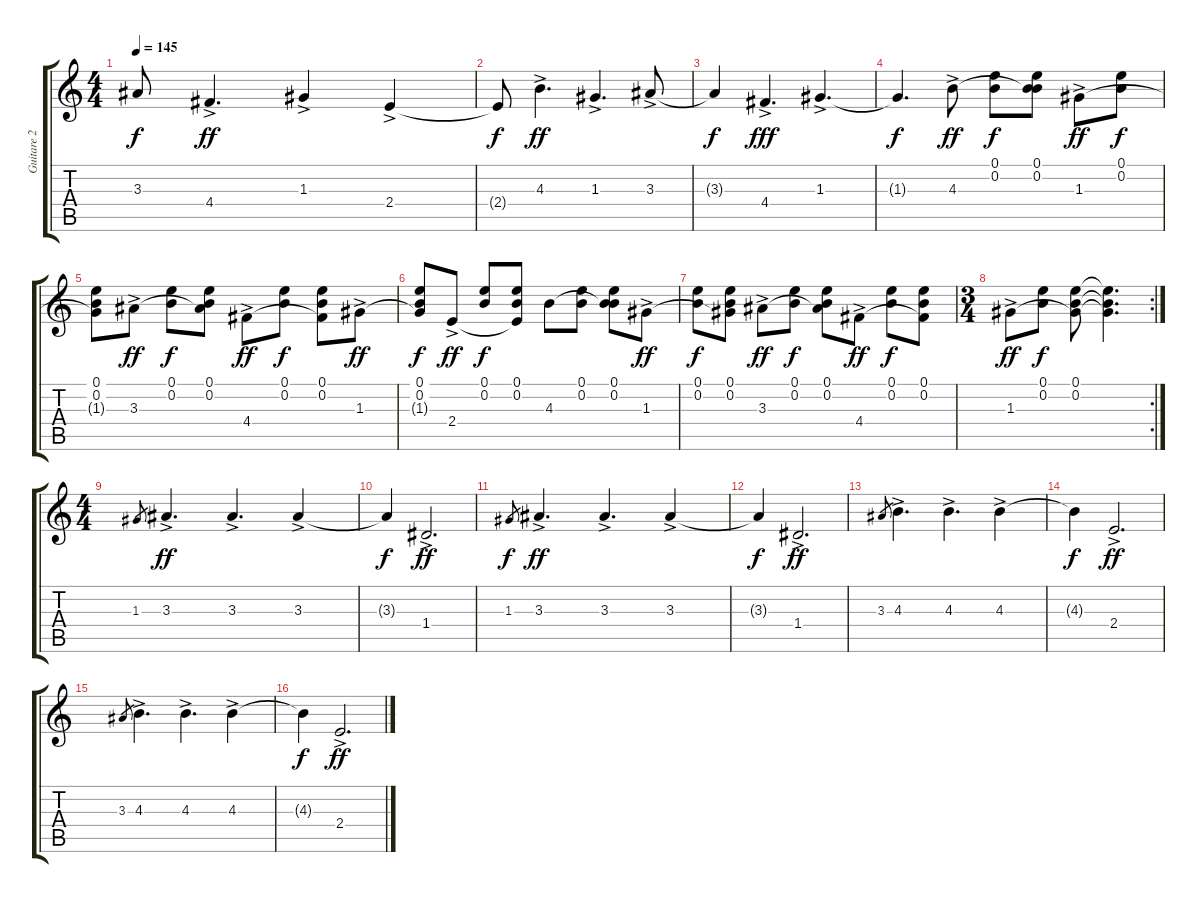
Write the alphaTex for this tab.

\track ("Guitare 2" "Guitare 2") {instrument acousticguitarnylon}
\staff {score tabs}
\tuning (E4 B3 G3 D3 A2 E2) {hide}
\ts (4 4)
\tempo 145
\clef g2
\ks c
3.3{t}.8{dy f} 4.4{ac}.4{d dy ff} 1.3{ac}.4 2.4{ac}.4 |
2.4{t}.8{dy f} 4.3{ac}.4{d dy ff} 1.3{ac}.4{d} 3.3{ac}.8 |
3.3{t}.4{dy f} 4.4{ac}.4{d dy fff} 1.3{ac}.4{d} |
1.3{t}.4{d dy f} 4.3{ac}.8{dy ff} (0.1 0.2).8{dy f} (0.1 0.2 4.3{t}).8 1.3{ac}.8{dy ff} (0.1 0.2).8{dy f} |
(0.1 0.2 1.3{t}).8 3.3{ac}.8{dy ff} (0.1 0.2).8{dy f} (0.1 0.2 3.3{t}).8 4.4{ac}.8{dy ff} (0.1 0.2).8{dy f} (0.1 0.2 4.4{t}).8 1.3{ac}.8{dy ff} |
(0.1 0.2 1.3{t}).8{dy f} 2.4{ac}.8{dy ff} (0.1 0.2).8{dy f} (0.1 0.2 2.4{t}).8 4.3.8 (0.1 0.2).8 (0.1 0.2 4.3{t}).8 1.3{ac}.8{dy ff} |
(0.1 0.2).8{dy f} (0.1 0.2 1.3{t}).8 3.3{ac}.8{dy ff} (0.1 0.2).8{dy f} (0.1 0.2 3.3{t}).8 4.4{ac}.8{dy ff} (0.1 0.2).8{dy f} (0.1 0.2 4.4{t}).8 |
\rc 2
\ts (3 4)
1.3{ac}.8{dy ff} (0.1 0.2).8{dy f} (0.1 0.2 1.3{t}).8 (0.1{t} 0.2{t} 1.3{t}).4{d} |
\ts (4 4)
1.3.8{gr} 3.3{ac}.4{d dy ff} 3.3{ac}.4{d} 3.3{ac}.4 |
3.3{t}.4{dy f} 1.4{ac}.2{d dy ff} |
1.3.8{gr dy f} 3.3{ac}.4{d dy ff} 3.3{ac}.4{d} 3.3{ac}.4 |
3.3{t}.4{dy f} 1.4{ac}.2{d dy ff} |
3.3.8{gr} 4.3{ac}.4{d} 4.3{ac}.4{d} 4.3{ac}.4 |
4.3{t}.4{dy f} 2.4{ac}.2{d dy ff} |
3.3.8{gr} 4.3{ac}.4{d} 4.3{ac}.4{d} 4.3{ac}.4 |
4.3{t}.4{dy f} 2.4{ac}.2{d dy ff}
